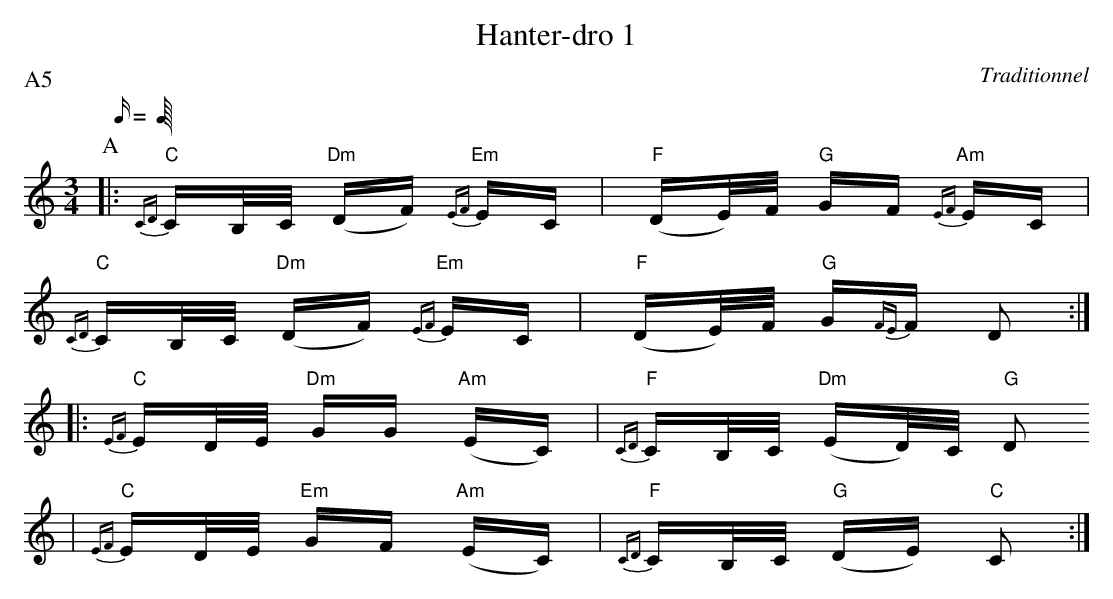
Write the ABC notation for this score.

X:1
T:Hanter-dro 1
M:3/4
L:1/16
Q:C2=116
C:Traditionnel
P:A5
K:C
P:A
|: "C"{CD}CB,/2C/2 "Dm"(DF) "Em"{EF}EC | "F"(DE/2)F/2 "G"GF "Am"{EF}EC |
\
"C"{CD}CB,/2C/2 "Dm"(DF) "Em"{EF}EC | "F"(DE/2)F/2 "G"G{FE}F D2 :|
|: "C"{EF}ED/2E/2 "Dm"GG "Am"(EC) | "F"{CD}CB,/2C/2 "Dm"(ED/2)C/2 "G"D2
|
"C"{EF}ED/2E/2 "Em"GF "Am"(EC) | "F"{CD}CB,/2C/2 "G"(DE) "C"C2 :|
\bigskip
